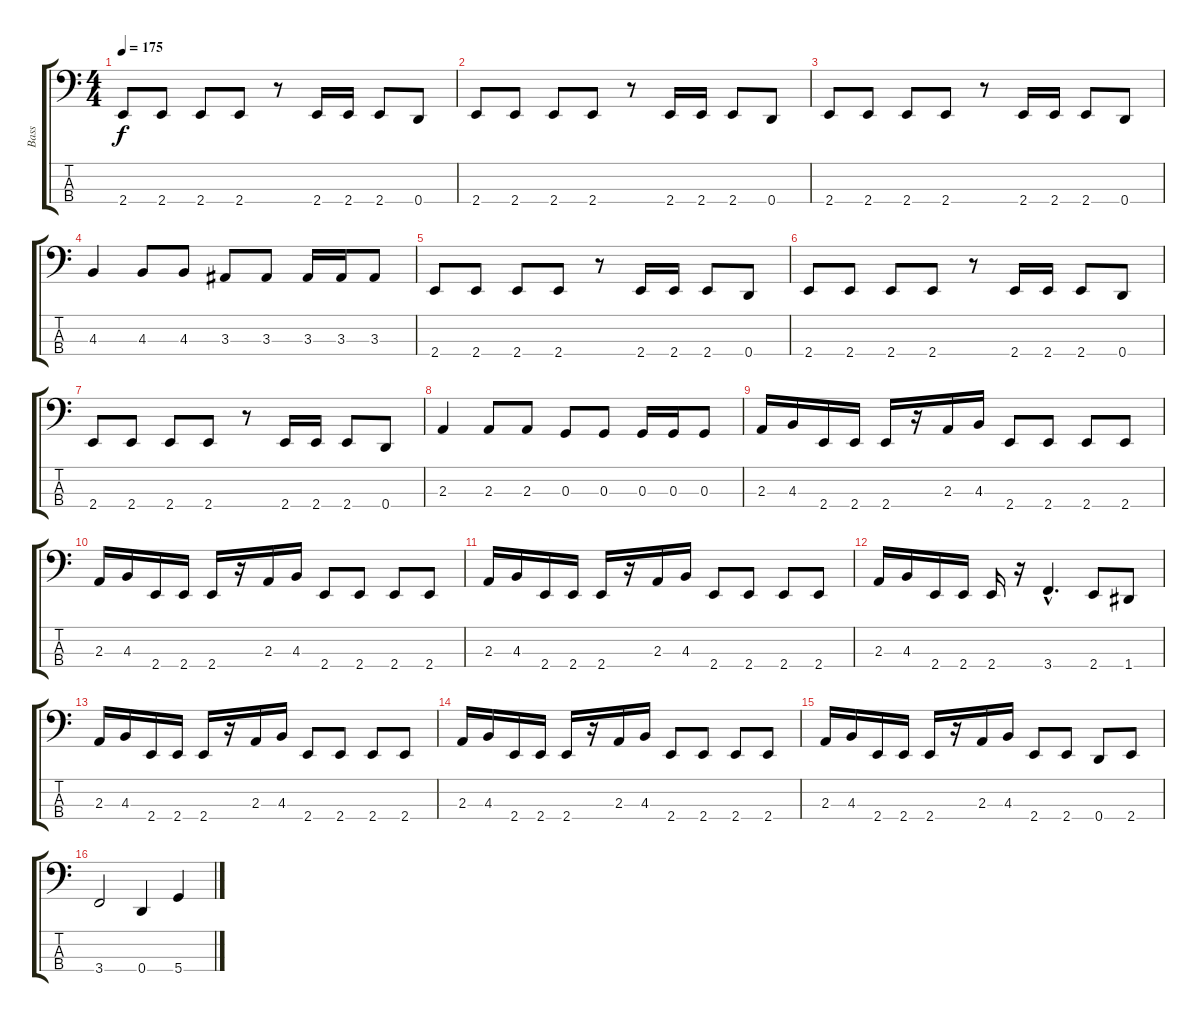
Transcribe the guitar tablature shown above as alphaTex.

\track ("Bass" "Bass") {instrument slapbass1}
\staff {score tabs}
\tuning (F2 C2 G1 D1) {hide}
\ts (4 4)
\tempo 175
\clef f4
\ks c
2.4.8{dy f} 2.4.8 2.4.8 2.4.8 r.8 2.4.16 2.4.16 2.4.8 0.4.8 |
2.4.8 2.4.8 2.4.8 2.4.8 r.8 2.4.16 2.4.16 2.4.8 0.4.8 |
2.4.8 2.4.8 2.4.8 2.4.8 r.8 2.4.16 2.4.16 2.4.8 0.4.8 |
4.3.4 4.3.8 4.3.8 3.3.8 3.3.8 3.3.16 3.3.16 3.3.8 |
2.4.8 2.4.8 2.4.8 2.4.8 r.8 2.4.16 2.4.16 2.4.8 0.4.8 |
2.4.8 2.4.8 2.4.8 2.4.8 r.8 2.4.16 2.4.16 2.4.8 0.4.8 |
2.4.8 2.4.8 2.4.8 2.4.8 r.8 2.4.16 2.4.16 2.4.8 0.4.8 |
2.3.4 2.3.8 2.3.8 0.3.8 0.3.8 0.3.16 0.3.16 0.3.8 |
2.3.16 4.3.16 2.4.16 2.4.16 2.4.16 r.16 2.3.16 4.3.16 2.4.8 2.4.8 2.4.8 2.4.8 |
2.3.16 4.3.16 2.4.16 2.4.16 2.4.16 r.16 2.3.16 4.3.16 2.4.8 2.4.8 2.4.8 2.4.8 |
2.3.16 4.3.16 2.4.16 2.4.16 2.4.16 r.16 2.3.16 4.3.16 2.4.8 2.4.8 2.4.8 2.4.8 |
2.3.16 4.3.16 2.4.16 2.4.16 2.4.16 r.16 3.4{hac}.4{d} 2.4.8 1.4.8 |
2.3.16 4.3.16 2.4.16 2.4.16 2.4.16 r.16 2.3.16 4.3.16 2.4.8 2.4.8 2.4.8 2.4.8 |
2.3.16 4.3.16 2.4.16 2.4.16 2.4.16 r.16 2.3.16 4.3.16 2.4.8 2.4.8 2.4.8 2.4.8 |
2.3.16 4.3.16 2.4.16 2.4.16 2.4.16 r.16 2.3.16 4.3.16 2.4.8 2.4.8 0.4.8 2.4.8 |
3.4.2 0.4.4 5.4.4
